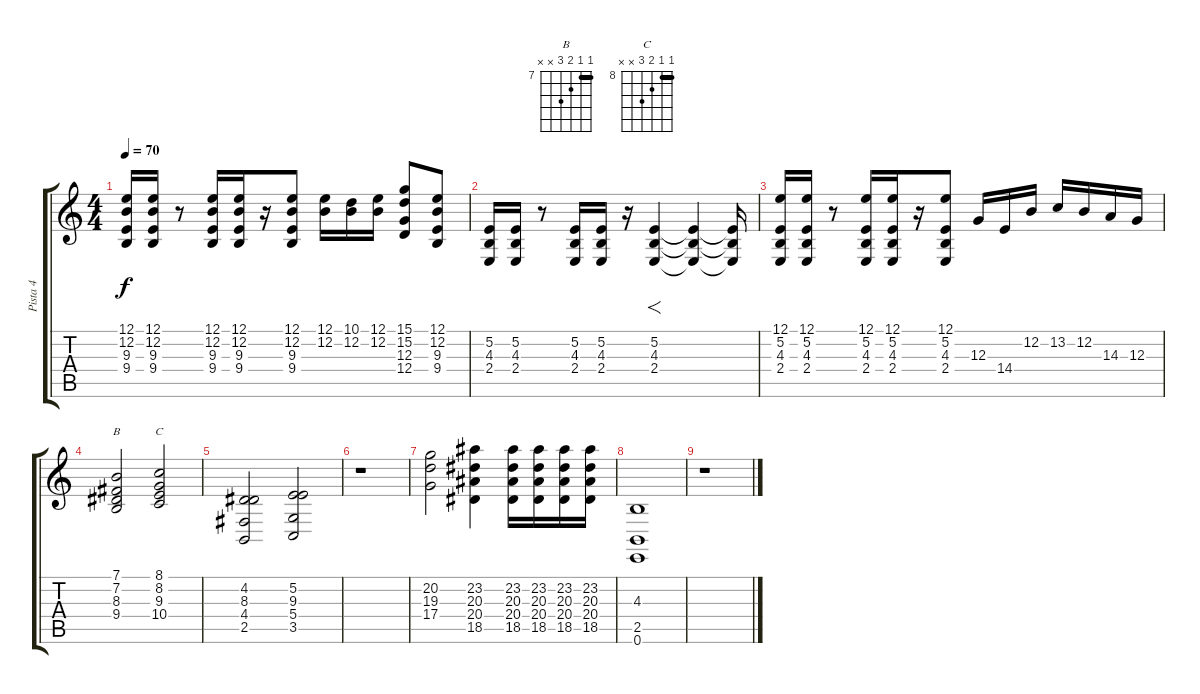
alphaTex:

\track ("Pista 4" "Pista 4") {instrument trombone}
\staff {score tabs}
\tuning (E4 B3 G3 D3 A2 E2) {hide}
\chord ("B" 7 7 8 9 x x) {firstfret 7 barre 7}
\chord ("C" 8 8 9 10 x x) {firstfret 8 barre 8}
\ts (4 4)
\tempo 70
\clef g2
\ks c
(12.1 12.2 9.3 9.4).16{dy f} (12.1 12.2 9.3 9.4).16 r.8 (12.1 12.2 9.3 9.4).16 (12.1 12.2 9.3 9.4).16 r.16 (12.1 12.2 9.3 9.4).8 (12.1 12.2).16 (10.1 12.2).16 (12.1 12.2).16 (15.1 15.2 12.3 12.4).8 (12.1 12.2 9.3 9.4).8 |
(5.2 4.3 2.4).16 (5.2 4.3 2.4).16 r.8 (5.2 4.3 2.4).16 (5.2 4.3 2.4).16 r.16 (5.2 4.3 2.4).4{f} (5.2{t} 4.3{t} 2.4{t}).4 (5.2{t} 4.3{t} 2.4{t}).16 |
(12.1 5.2 4.3 2.4).16 (12.1 5.2 4.3 2.4).16 r.8 (12.1 5.2 4.3 2.4).16 (12.1 5.2 4.3 2.4).16 r.16 (12.1 5.2 4.3 2.4).8 12.3.16 14.4.16 12.2.16 13.2.16 12.2.16 14.3.16 12.3.16 |
(7.1 7.2 8.3 9.4).2{ch "B"} (8.1 8.2 9.3 10.4).2{ch "C"} |
(4.2 8.3 4.4 2.5).2 (5.2 9.3 5.4 3.5).2 |
r.1 |
(20.2 19.3 17.4).2 (23.2 20.3 20.4 18.5).4 (23.2 20.3 20.4 18.5).16 (23.2 20.3 20.4 18.5).16 (23.2 20.3 20.4 18.5).16 (23.2 20.3 20.4 18.5).16 |
(4.3 2.5 0.6).1 |
r.1
